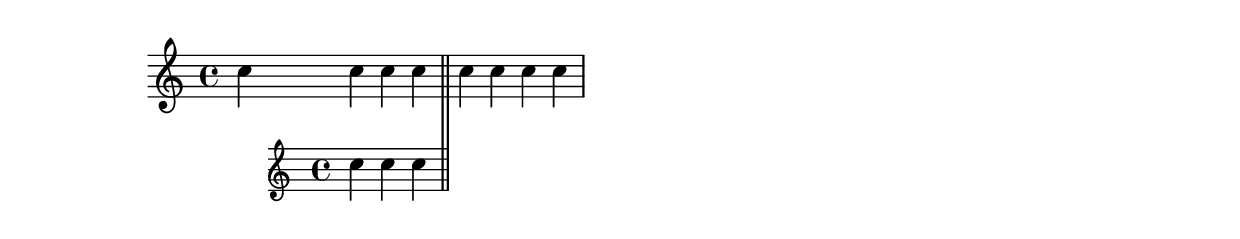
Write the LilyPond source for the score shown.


\header { texidoc = " Staves starting and ending halfway include clefs
    and bar lines.  " }

\version "2.2.0"

\score {
    \new StaffGroup \notes \relative c''  <<
	\new Staff { c4  c c c \bar "||" c c c c }
	{ \skip 4 \new Staff { c c c } }
    >>
	\paper {}	       
	 }
